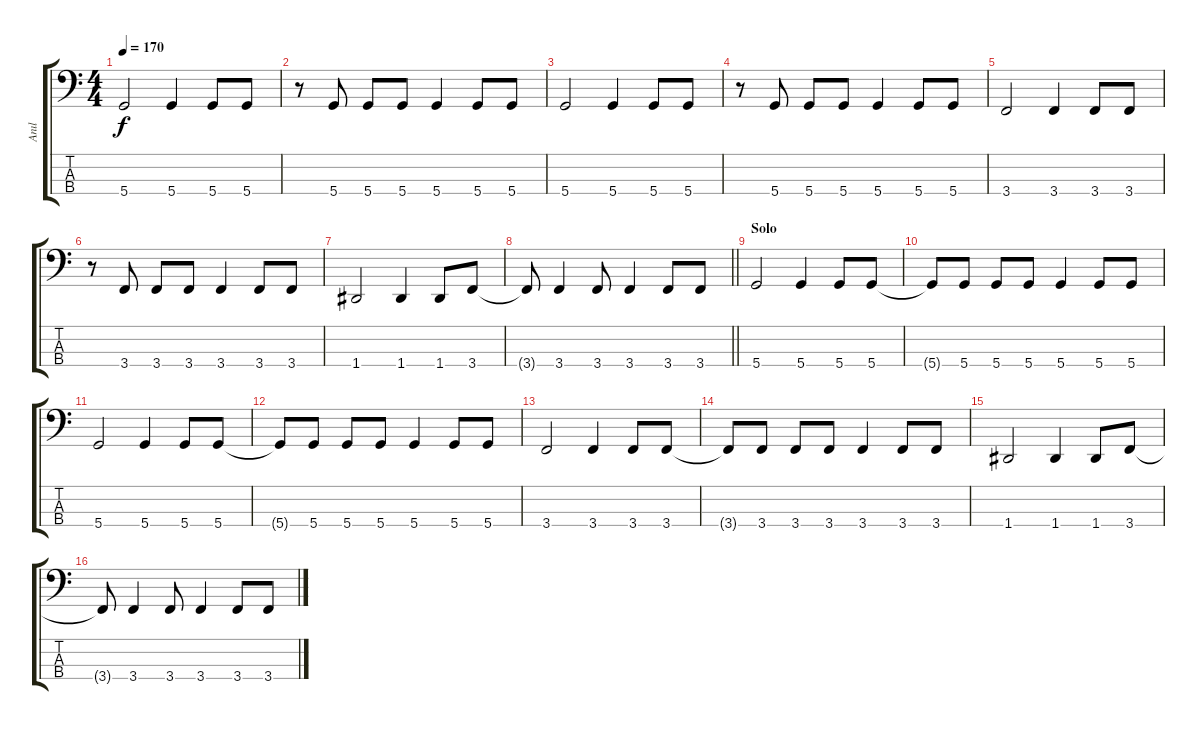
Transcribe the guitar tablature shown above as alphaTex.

\track ("Anıl" "Anıl") {instrument electricbassfinger}
\staff {score tabs}
\tuning (F2 C2 G1 D1) {hide}
\ts (4 4)
\tempo 170
\clef f4
\ks c
5.4.2{dy f} 5.4.4 5.4.8 5.4.8 |
r.8 5.4.8 5.4.8 5.4.8 5.4.4 5.4.8 5.4.8 |
5.4.2 5.4.4 5.4.8 5.4.8 |
r.8 5.4.8 5.4.8 5.4.8 5.4.4 5.4.8 5.4.8 |
3.4.2 3.4.4 3.4.8 3.4.8 |
r.8 3.4.8 3.4.8 3.4.8 3.4.4 3.4.8 3.4.8 |
1.4.2 1.4.4 1.4.8 3.4.8 |
\barLineRight lightlight
3.4{t}.8 3.4.4 3.4.8 3.4.4 3.4.8 3.4.8 |
\section ("" "Solo")
5.4.2 5.4.4 5.4.8 5.4.8 |
5.4{t}.8 5.4.8 5.4.8 5.4.8 5.4.4 5.4.8 5.4.8 |
5.4.2 5.4.4 5.4.8 5.4.8 |
5.4{t}.8 5.4.8 5.4.8 5.4.8 5.4.4 5.4.8 5.4.8 |
3.4.2 3.4.4 3.4.8 3.4.8 |
3.4{t}.8 3.4.8 3.4.8 3.4.8 3.4.4 3.4.8 3.4.8 |
1.4.2 1.4.4 1.4.8 3.4.8 |
3.4{t}.8 3.4.4 3.4.8 3.4.4 3.4.8 3.4.8
